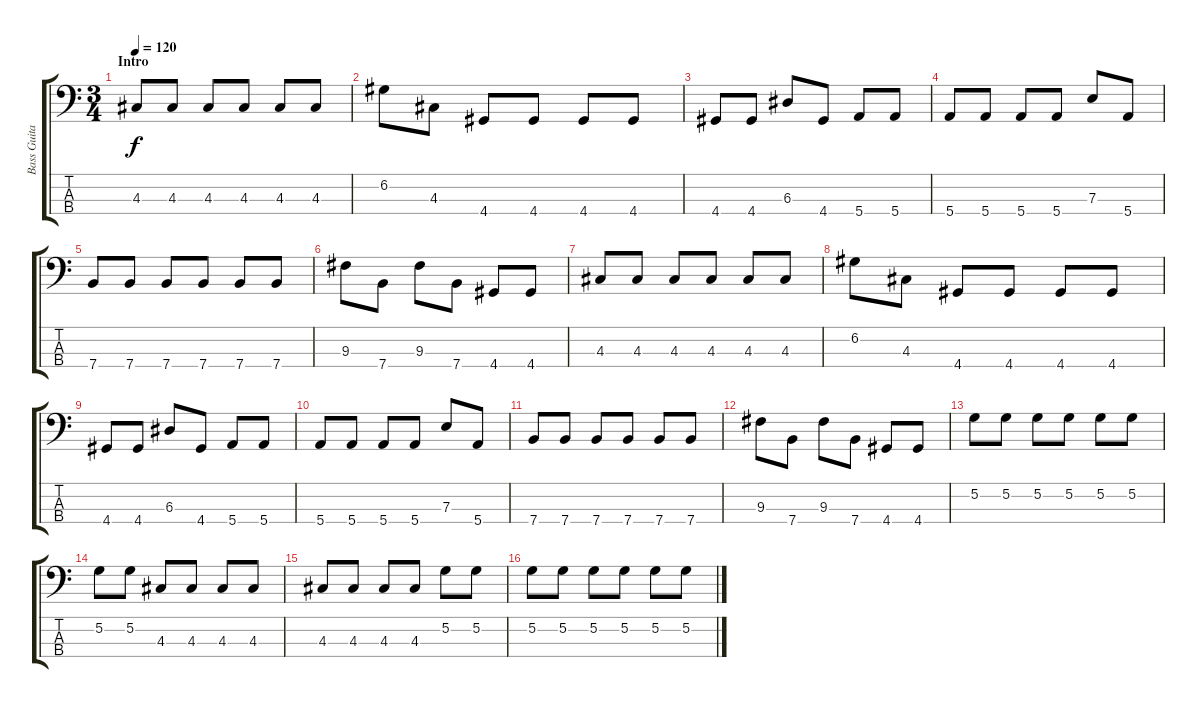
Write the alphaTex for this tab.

\track ("Bass Guitar" "Bass Guita") {instrument electricbasspick}
\staff {score tabs}
\tuning (G2 D2 A1 E1) {hide}
\ts (3 4)
\section ("" "Intro")
\tempo 120
\clef f4
\ks c
4.3.8{dy f instrument electricbasspick} 4.3.8 4.3.8 4.3.8 4.3.8 4.3.8 |
6.2.8 4.3.8 4.4.8 4.4.8 4.4.8 4.4.8 |
4.4.8 4.4.8 6.3.8 4.4.8 5.4.8 5.4.8 |
5.4.8 5.4.8 5.4.8 5.4.8 7.3.8 5.4.8 |
7.4.8 7.4.8 7.4.8 7.4.8 7.4.8 7.4.8 |
9.3.8 7.4.8 9.3.8 7.4.8 4.4.8 4.4.8 |
4.3.8 4.3.8 4.3.8 4.3.8 4.3.8 4.3.8 |
6.2.8 4.3.8 4.4.8 4.4.8 4.4.8 4.4.8 |
4.4.8 4.4.8 6.3.8 4.4.8 5.4.8 5.4.8 |
5.4.8 5.4.8 5.4.8 5.4.8 7.3.8 5.4.8 |
7.4.8 7.4.8 7.4.8 7.4.8 7.4.8 7.4.8 |
9.3.8 7.4.8 9.3.8 7.4.8 4.4.8 4.4.8 |
5.2.8 5.2.8 5.2.8 5.2.8 5.2.8 5.2.8 |
5.2.8 5.2.8 4.3.8 4.3.8 4.3.8 4.3.8 |
4.3.8 4.3.8 4.3.8 4.3.8 5.2.8 5.2.8 |
5.2.8 5.2.8 5.2.8 5.2.8 5.2.8 5.2.8
